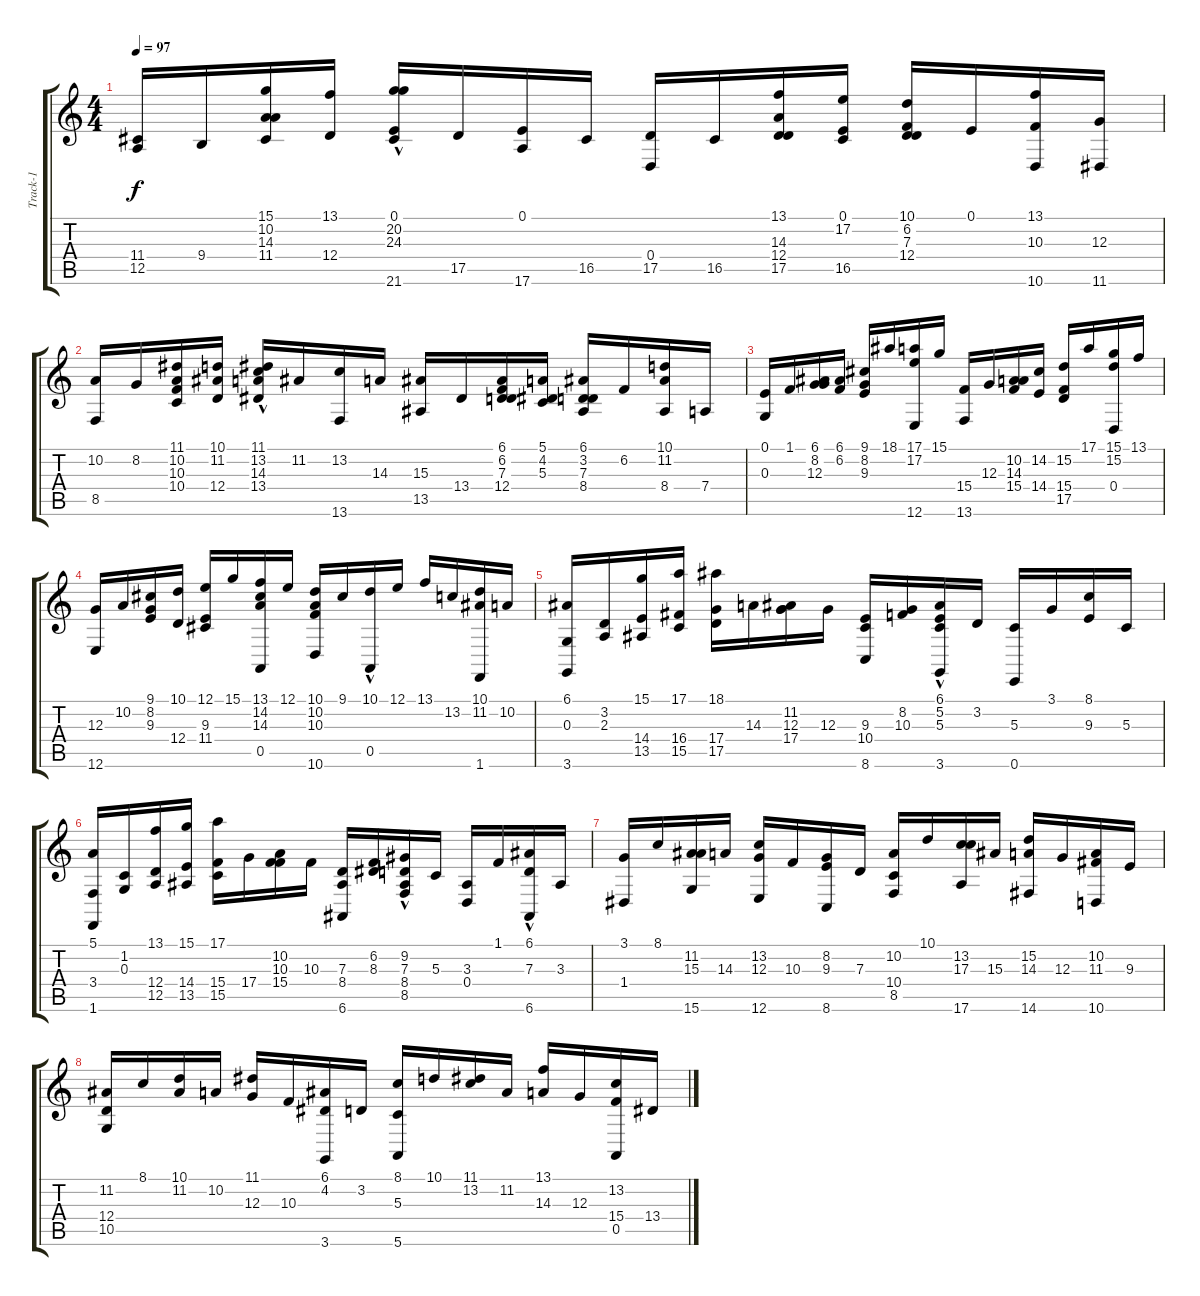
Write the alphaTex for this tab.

\track ("Track-1" "Track-1") {instrument harpsichord}
\staff {score tabs}
\tuning (E4 B3 G3 D3 A2 E2) {hide}
\ts (4 4)
\tempo 97
\clef g2
\ks c
(11.4 12.5).16{dy f} 9.4.16 (15.1 10.2 14.3 11.4).16 (13.1 12.4).16 (0.1 20.2{hac} 24.3{hac} 21.6).16 17.5.16 (0.1 17.6).16 16.5.16 (0.4 17.5).16 16.5.16 (13.1 14.3 12.4 17.5).16 (0.1 17.2 16.5).16 (10.1 6.2 7.3 12.4).16 0.1.16 (13.1 10.3 10.6).16 (12.3 11.6).16 |
(10.2 8.5).16 8.2.16 (11.1 10.2 10.3 10.4).16 (10.1 11.2 12.4).16 (11.1{hac} 13.2 14.3 13.4).16 11.2.16 (13.2 13.6).16 14.3.16 (15.3 13.5).16 13.4.16 (6.1 6.2 7.3 12.4).16 (5.1 4.2 5.3).16 (6.1 3.2 7.3 8.4).16 6.2.16 (10.1 11.2 8.4).16 7.4.16 |
(0.1 0.3).16 1.1.16 (6.1 8.2 12.3).16 (6.1 6.2).16 (9.1 8.2 9.3).16 18.1.16 (17.1 17.2 12.6).16 15.1.16 (15.4 13.6).16 12.3.16 (10.2 14.3 15.4).16 (14.2 14.4).16 (15.2 15.4 17.5).16 17.1.16 (15.1 15.2 0.4).16 13.1.16 |
(12.3 12.6).16 10.2.16 (9.1 8.2 9.3).16 (10.1 12.4).16 (12.1 9.3 11.4).16 15.1.16 (13.1 14.2 14.3 0.5).16 12.1.16 (10.1 10.2 10.3 10.6).16 9.1.16 (10.1{hac} 0.5).16 12.1.16 13.1.16 13.2.16 (10.1 11.2 1.6).16 10.2.16 |
(6.1 0.3 3.6).16 (3.2 2.3).16 (15.1 14.4 13.5).16 (17.1 16.4 15.5).16 (18.1 17.4 17.5).16 14.3.16 (11.2 12.3 17.4).16 12.3.16 (9.3 10.4 8.6).16 (8.2 10.3).16 (6.1{hac} 5.2 5.3 3.6).16 3.2.16 (5.3 0.6).16 3.1.16 (8.1 9.3).16 5.3.16 |
(5.1 3.4 1.6).16 (1.2 0.3).16 (13.1 12.4 12.5).16 (15.1 14.4 13.5).16 (17.1 15.4 15.5).16 17.4.16 (10.2 10.3 15.4).16 10.3.16 (7.3 8.4 6.6).16 (6.2 8.3).16 (9.2{hac} 7.3 8.4 8.5).16 5.3.16 (3.3 0.4).16 1.1.16 (6.1{hac} 7.3 6.6).16 3.3.16 |
(3.1 1.4).16 8.1.16 (11.2 15.3 15.6).16 14.3.16 (13.2 12.3 12.6).16 10.3.16 (8.2 9.3 8.6).16 7.3.16 (10.2 10.4 8.5).16 10.1.16 (13.2 17.3 17.6).16 15.3.16 (15.2 14.3 14.6).16 12.3.16 (10.2 11.3 10.6).16 9.3.16 |
(11.2 12.4 10.5).16 8.1.16 (10.1 11.2).16 10.2.16 (11.1 12.3).16 10.3.16 (6.1 4.2 3.6).16 3.2.16 (8.1 5.3 5.6).16 10.1.16 (11.1 13.2).16 11.2.16 (13.1 14.3).16 12.3.16 (13.2 15.4 0.5).16 13.4.16
